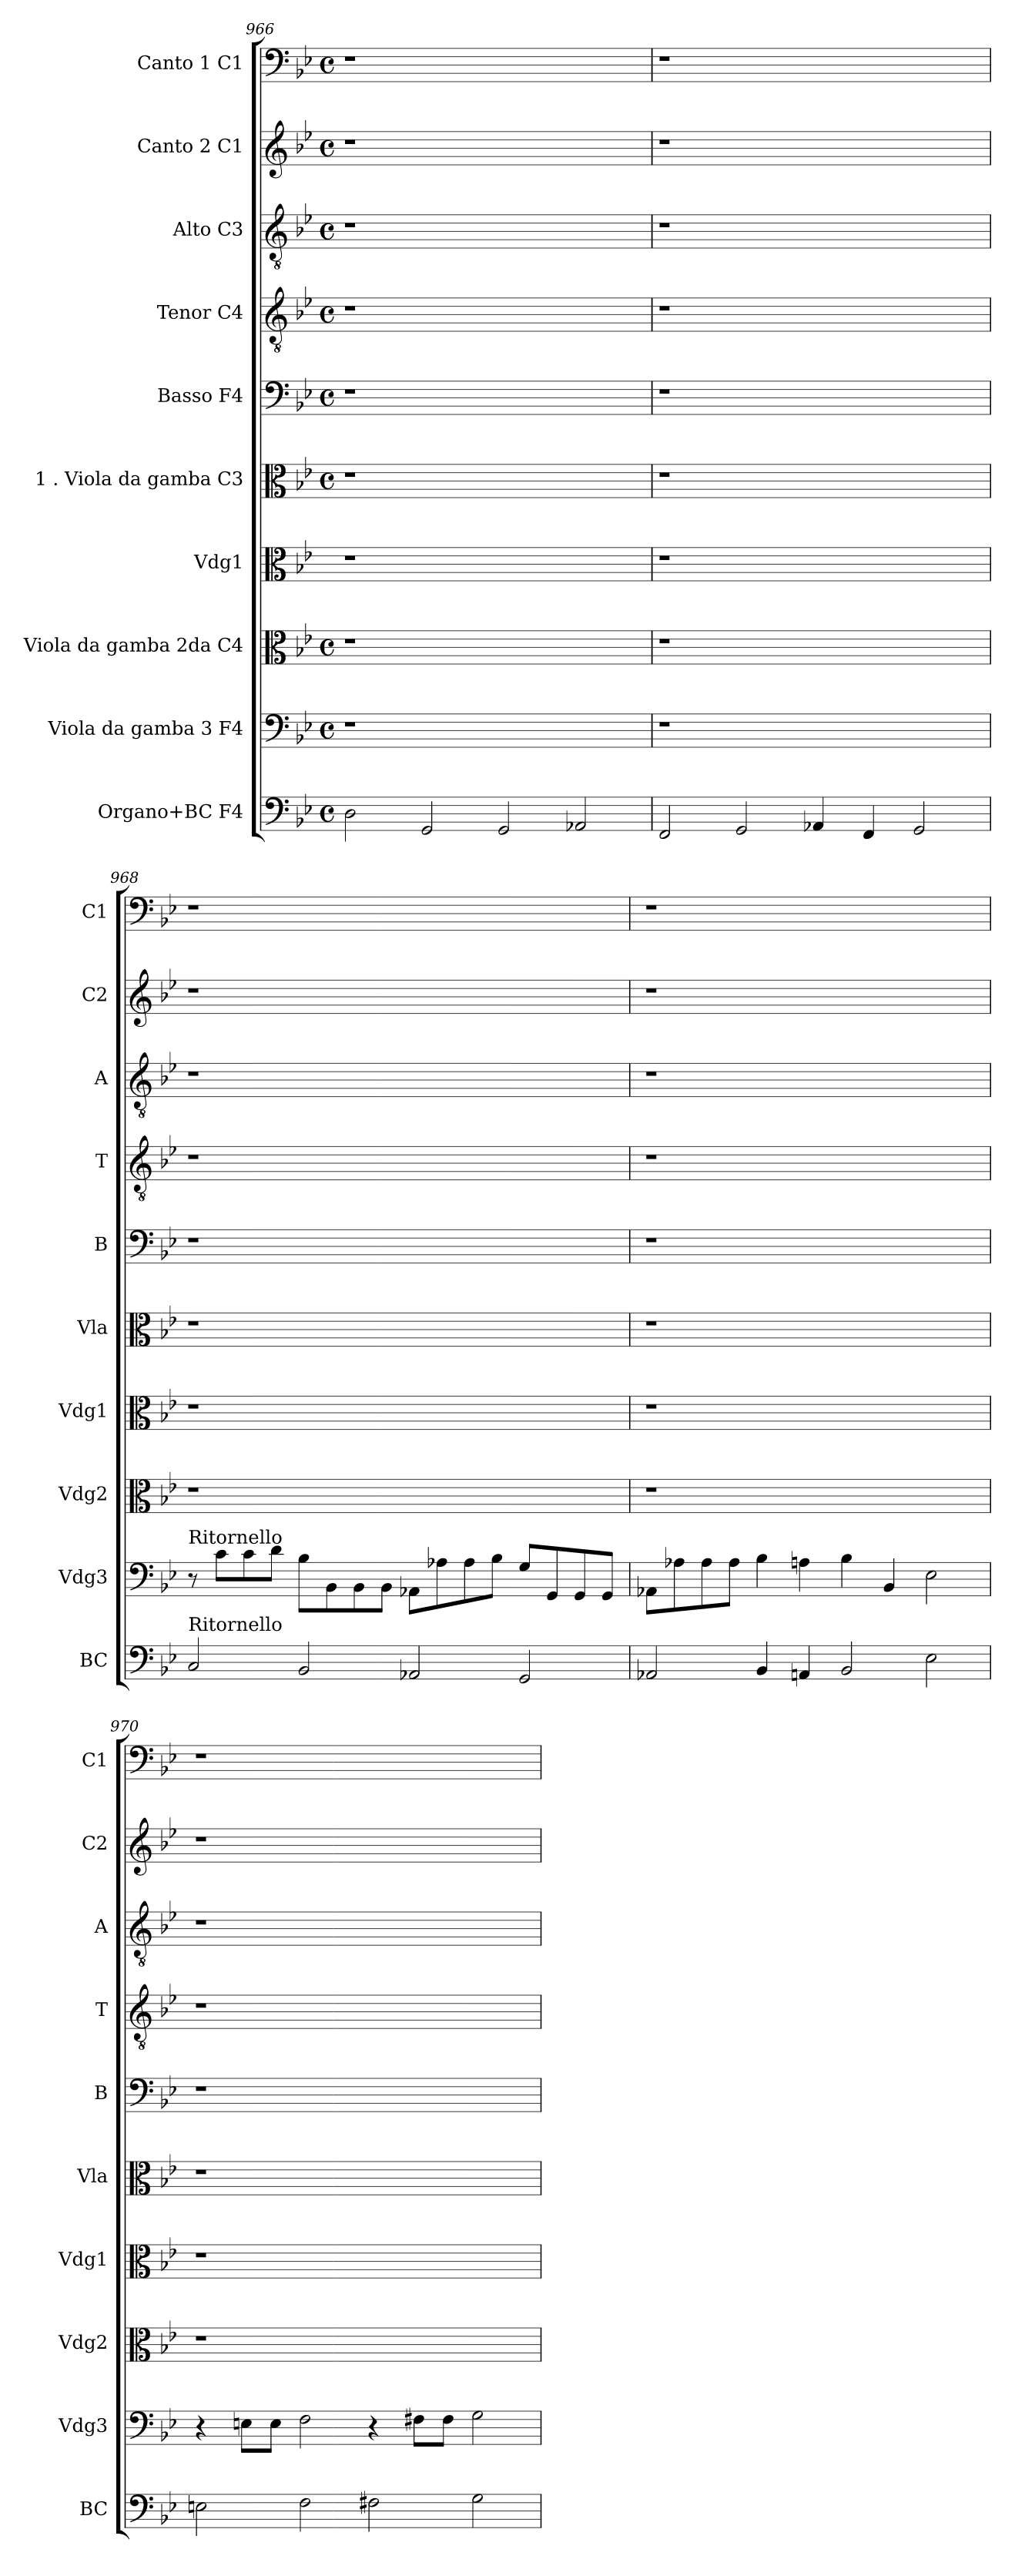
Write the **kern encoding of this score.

**kern	**kern	**kern	**kern	**kern	**kern	**kern	**kern	**kern	**kern
*part10	*part9	*part8	*part7	*part6	*part5	*part4	*part3	*part2	*part1
*staff10	*staff9	*staff8	*staff7	*staff6	*staff5	*staff4	*staff3	*staff2	*staff1
*I"Organo+BC F4	*I"Viola da gamba 3 F4	*I"Viola da gamba 2da C4	*I"Vdg1	*I"1 . Viola da gamba C3	*I"Basso F4	*I"Tenor C4	*I"Alto C3	*I"Canto 2 C1	*I"Canto 1 C1
*I'BC	*I'Vdg3	*I'Vdg2	*I'Vdg1	*I'Vla	*I'B	*I'T	*I'A	*I'C2	*I'C1
*clefF4	*clefF4	*clefC3	*clefC3	*clefC3	*clefF4	*clefGv2	*clefGv2	*clefG2	*clefF4
*k[b-e-]	*k[b-e-]	*k[b-e-]	*k[b-e-]	*k[b-e-]	*k[b-e-]	*k[b-e-]	*k[b-e-]	*k[b-e-]	*k[b-e-]
*B-:	*B-:	*B-:	*B-:	*B-:	*B-:	*B-:	*B-:	*B-:	*B-:
*M4/4	*M4/4	*M4/4	*	*M4/4	*M4/4	*M4/4	*M4/4	*M4/4	*M4/4
*met(c)	*met(c)	*met(c)	*	*met(c)	*met(c)	*met(c)	*met(c)	*met(c)	*met(c)
=966	=966	=966	=966	=966	=966	=966	=966	=966	=966
2D\	1r	1r	1r	1r	1r	1r	1r	1r	1r
2GG/	.	.	.	.	.	.	.	.	.
2GG/	1ryy	1ryy	1ryy	1ryy	1ryy	1ryy	1ryy	1ryy	1ryy
2AA-X/	.	.	.	.	.	.	.	.	.
=967	=967	=967	=967	=967	=967	=967	=967	=967	=967
2FF/	1r	1r	1r	1r	1r	1r	1r	1r	1r
2GG/	.	.	.	.	.	.	.	.	.
4AA-X/	1ryy	1ryy	1ryy	1ryy	1ryy	1ryy	1ryy	1ryy	1ryy
4FF/	.	.	.	.	.	.	.	.	.
2GG/	.	.	.	.	.	.	.	.	.
!!LO:LB:g=z
=968	=968	=968	=968	=968	=968	=968	=968	=968	=968
!	!LO:TX:a:t=Ritornello	!	!	!	!	!	!	!	!
!LO:TX:a:t=Ritornello	!	!	!	!	!	!	!	!	!
2C/	8r	1r	1r	1r	1r	1r	1r	1r	1r
.	8c\L	.	.	.	.	.	.	.	.
.	8c\	.	.	.	.	.	.	.	.
.	8d\J	.	.	.	.	.	.	.	.
2BB-/	8B-\L	.	.	.	.	.	.	.	.
.	8BB-\	.	.	.	.	.	.	.	.
.	8BB-\	.	.	.	.	.	.	.	.
.	8BB-\J	.	.	.	.	.	.	.	.
2AA-X/	8AA-X\L	1ryy	1ryy	1ryy	1ryy	1ryy	1ryy	1ryy	1ryy
.	8A-X\	.	.	.	.	.	.	.	.
.	8A-\	.	.	.	.	.	.	.	.
.	8B-\J	.	.	.	.	.	.	.	.
2GG/	8G/L	.	.	.	.	.	.	.	.
.	8GG/	.	.	.	.	.	.	.	.
.	8GG/	.	.	.	.	.	.	.	.
.	8GG/J	.	.	.	.	.	.	.	.
=969	=969	=969	=969	=969	=969	=969	=969	=969	=969
2AA-X/	8AA-X\L	1r	1r	1r	1r	1r	1r	1r	1r
.	8A-X\	.	.	.	.	.	.	.	.
.	8A-\	.	.	.	.	.	.	.	.
.	8A-\J	.	.	.	.	.	.	.	.
4BB-/	4B-\	.	.	.	.	.	.	.	.
4AAn/	4An\	.	.	.	.	.	.	.	.
2BB-/	4B-\	1ryy	1ryy	1ryy	1ryy	1ryy	1ryy	1ryy	1ryy
.	4BB-/	.	.	.	.	.	.	.	.
2E-\	2E-\	.	.	.	.	.	.	.	.
=970	=970	=970	=970	=970	=970	=970	=970	=970	=970
2En\	4r	1r	1r	1r	1r	1r	1r	1r	1r
.	8En\L	.	.	.	.	.	.	.	.
.	8E\J	.	.	.	.	.	.	.	.
2F\	2F\	.	.	.	.	.	.	.	.
2F#X\	4r	1ryy	1ryy	1ryy	1ryy	1ryy	1ryy	1ryy	1ryy
.	8F#X\L	.	.	.	.	.	.	.	.
.	8F#\J	.	.	.	.	.	.	.	.
2G\	2G\	.	.	.	.	.	.	.	.
=	=	=	=	=	=	=	=	=	=
*-	*-	*-	*-	*-	*-	*-	*-	*-	*-
